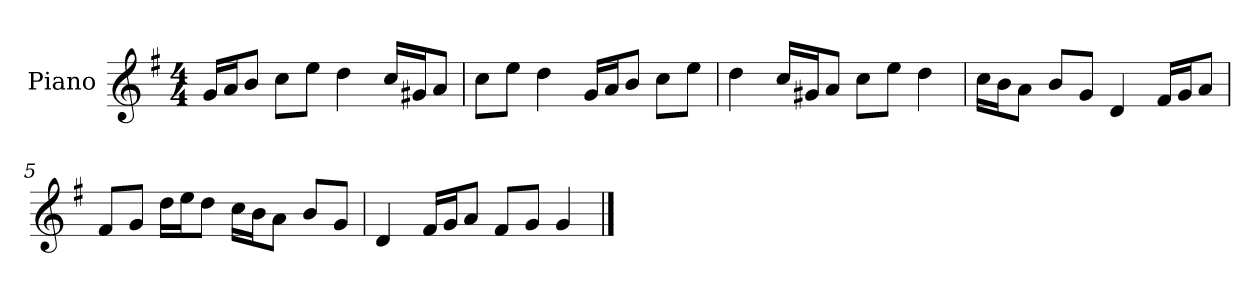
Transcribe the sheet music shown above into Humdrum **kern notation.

**kern
*part1
*staff1
*I"Piano
*I'P-no
*clefG2
*k[f#]
*M4/4
*MM90
=1
16g/LL
16a/J
8b/J
8cc\L
8ee\J
4dd\
16cc/LL
16g#X/J
8a/J
=2
8cc\L
8ee\J
4dd\
16g/LL
16a/J
8b/J
8cc\L
8ee\J
=3
4dd\
16cc/LL
16g#X/J
8a/J
8cc\L
8ee\J
4dd\
=4
16cc\LL
16b\J
8a\J
8b/L
8g/J
4d/
16f#/LL
16g/J
8a/J
!!LO:LB:g=z
=5
8f#/L
8g/J
16dd\LL
16ee\J
8dd\J
16cc\LL
16b\J
8a\J
8b/L
8g/J
=6
4d/
16f#/LL
16g/J
8a/J
8f#/L
8g/J
4g/
==
*-
